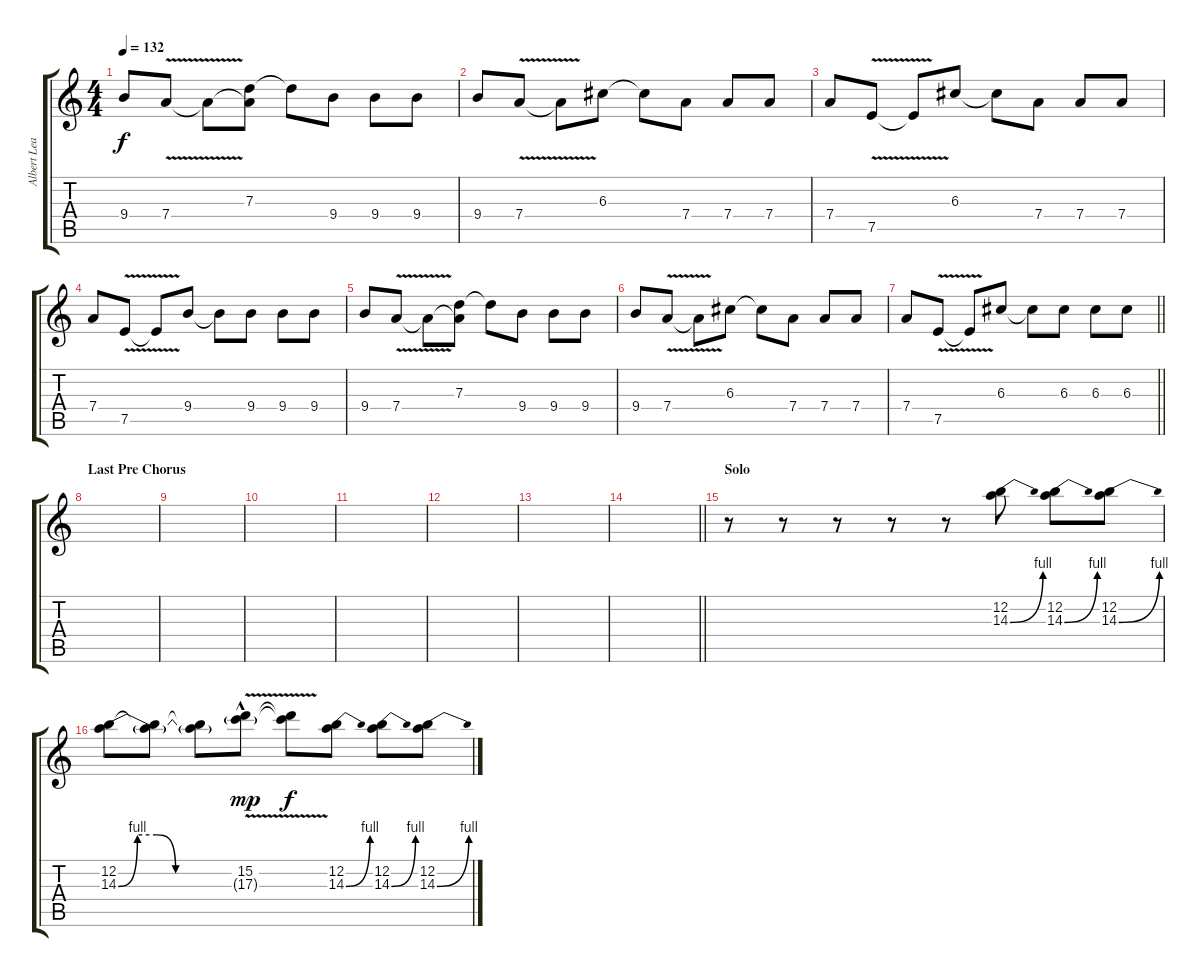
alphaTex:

\track ("Albert Lead" "Albert Lea") {instrument overdrivenguitar}
\staff {score tabs}
\tuning (E4 B3 G3 D3 A2 E2) {hide}
\ts (4 4)
\tempo 132
\clef g2
\ks c
9.4.8{dy f} 7.4{v}.8 7.4{t}.8 (7.3 7.4{t}).8 7.3{t}.8 9.4.8 9.4.8 9.4.8 |
9.4.8 7.4{v}.8 7.4{t}.8 6.3.8 6.3{t}.8 7.4.8 7.4.8 7.4.8 |
7.4.8 7.5{v}.8 7.5{t}.8 6.3.8 6.3{t}.8 7.4.8 7.4.8 7.4.8 |
7.4.8 7.5{v}.8 7.5{t}.8 9.4.8 9.4{t}.8 9.4.8 9.4.8 9.4.8 |
9.4.8 7.4{v}.8 7.4{t}.8 (7.3 7.4{t}).8 7.3{t}.8 9.4.8 9.4.8 9.4.8 |
9.4.8 7.4{v}.8 7.4{t}.8 6.3.8 6.3{t}.8 7.4.8 7.4.8 7.4.8 |
\barLineRight lightlight
7.4.8 7.5{v}.8 7.5{t}.8 6.3.8 6.3{t}.8 6.3.8 6.3.8 6.3.8 |
\section ("" "Last Pre Chorus")
|
|
|
|
|
|
\barLineRight lightlight
|
\section ("" "Solo")
r.8 r.8 r.8 r.8 r.8 (12.2 14.3{be (bend 0 0 60 4)}).8 (12.2 14.3{be (bend 0 0 60 4)}).8 (12.2 14.3{be (bend 0 0 60 4)}).8 |
(12.2 14.3{be (custom 0 0 10 4 20 4 30 0 60 0)}).8 (12.2{t} 14.3{t}).8 (12.2{t} 14.3{t}).8 (15.2{v hac} 17.3{v g}).8{dy mp} (15.2{t} 17.3{t}).8{dy f} (12.2 14.3{be (bend 0 0 60 4)}).8 (12.2 14.3{be (bend 0 0 60 4)}).8 (12.2 14.3{be (bend 0 0 60 4)}).8
